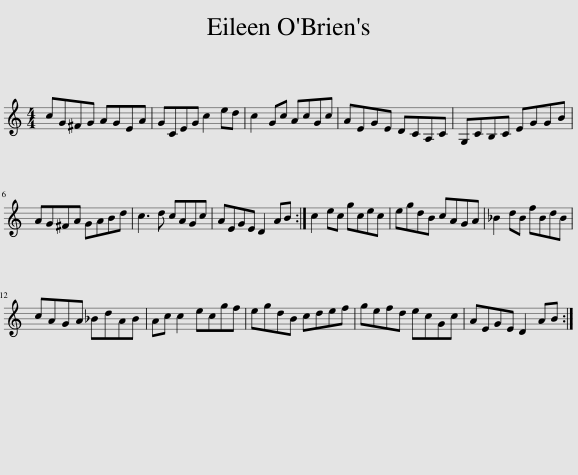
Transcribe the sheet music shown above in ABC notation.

X:1
L:1/8
M:4/4
I:linebreak $
K:C
V:1 treble
V:1
 cG^FG AGEA | GCEG c2 ed | c2 Gc AcGc | AEGE DCA,C | G,CB,C EGGB |$ %5
 AG^FA GABd | c3 d cAGc | AEGE D2 AB :| c2 ec gcec | egdB cAGA | %10
 _B2 dB fBdB |$ cAGA _BdAB | Ac c2 ecgf | egdB cdef | gefd ecGc | %15
 AEGE D2 AB :| %16
